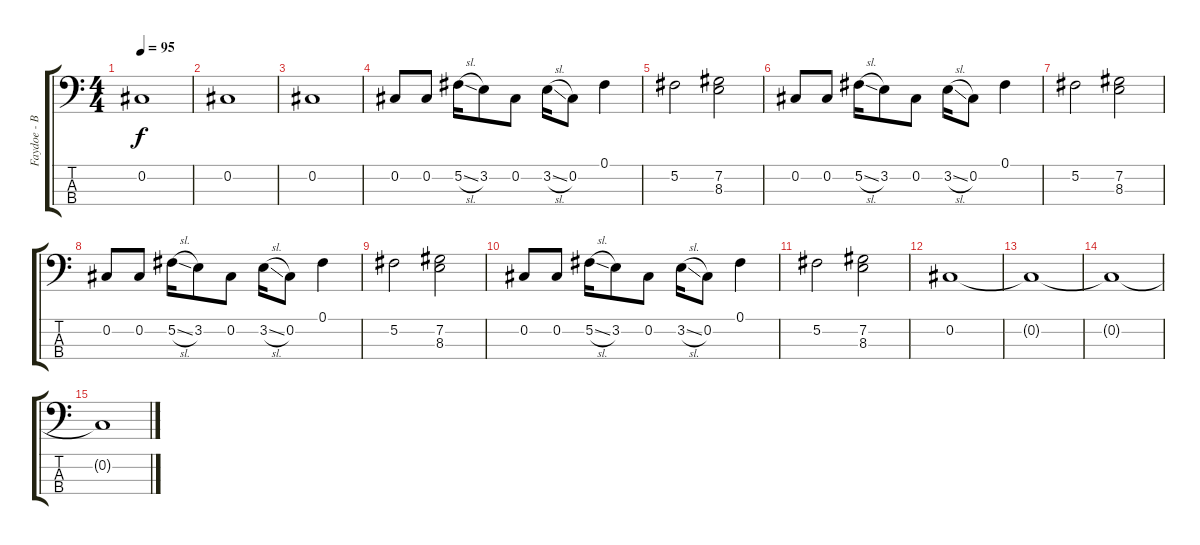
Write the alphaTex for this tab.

\track ("Faydoe - Bass" "Faydoe - B") {instrument electricbassfinger}
\staff {score tabs}
\tuning (Gb2 Db2 Ab1 Eb1) {hide}
\ts (4 4)
\tempo 95
\clef f4
\ks c
0.2.1{dy f} |
0.2.1 |
0.2.1 |
0.2.8 0.2.8 5.2{sl}.16 3.2.8 0.2.8 3.2{sl}.16 0.2.8 0.1.4 |
5.2.2 (7.2 8.3).2 |
0.2.8 0.2.8 5.2{sl}.16 3.2.8 0.2.8 3.2{sl}.16 0.2.8 0.1.4 |
5.2.2 (7.2 8.3).2 |
0.2.8 0.2.8 5.2{sl}.16 3.2.8 0.2.8 3.2{sl}.16 0.2.8 0.1.4 |
5.2.2 (7.2 8.3).2 |
0.2.8 0.2.8 5.2{sl}.16 3.2.8 0.2.8 3.2{sl}.16 0.2.8 0.1.4 |
5.2.2 (7.2 8.3).2 |
0.2.1 |
0.2{t}.1 |
0.2{t}.1 |
0.2{t}.1
